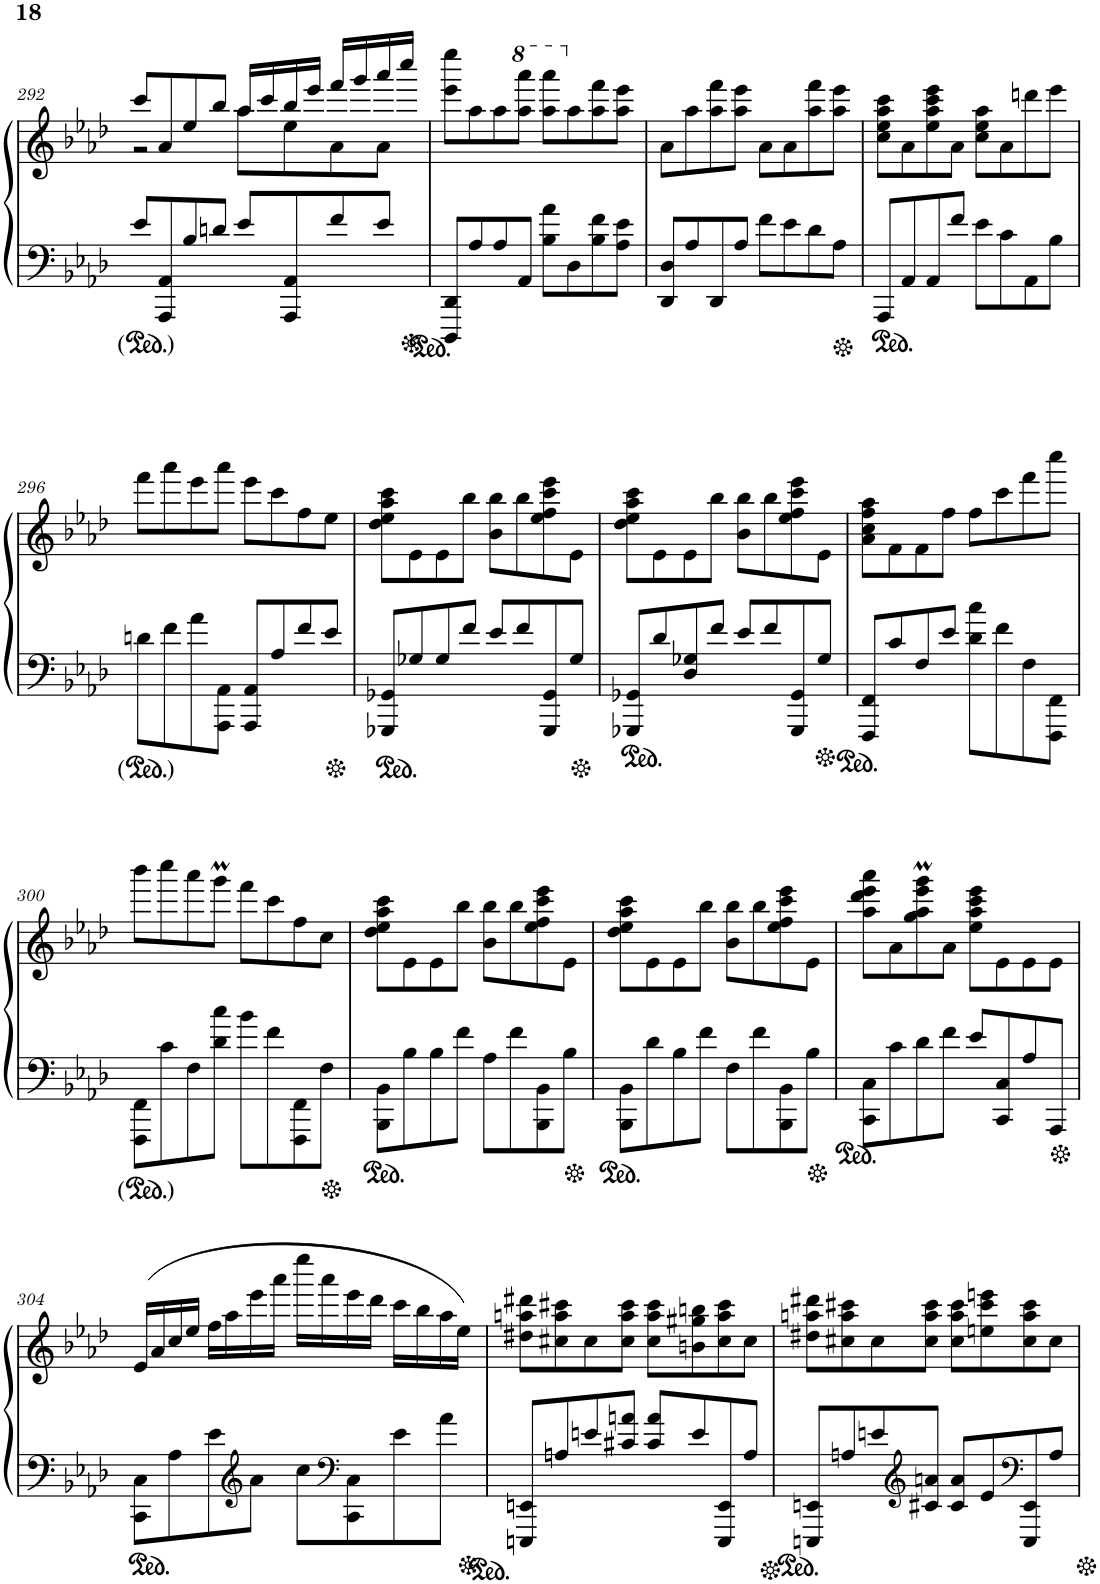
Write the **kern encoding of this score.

**kern	**kern
*part1	*part1
*staff2	*staff1
*I"Piano	*
*I'Pno.	*
!!LO:PB:g=z
*clefF4	*clefG2
*k[b-e-a-d-]	*k[b-e-a-d-]
*M4/4	*M4/4
=292	=292
*	*^
8e-/L	8ccc/L	2r
8AAA-/ 8AA-/	8a-/	.
8B-/	8ee-/	.
8dn/J	8bb-/J	.
8e-/L	16aa-/LL	8aa-\L
.	16ccc/	.
8AAA-/ 8AA-/	16bb-/	8ee-\
.	16eee-/JJ	.
8f/	16fff/LL	8a-\
.	16ggg/	.
8e-/J	16aaa-/	8a-\J
.	16cccc/JJ	.
*	*v	*v
=293	=293
8DDD-/ 8DD-/L	8eee-\ 8eeee-\L
8A-/	8aa-\
8A-/	8aa-\
8AA-/J	8aaa-\ 8aaaa-\J
8B-\ 8a-\L	8aaa-\ 8aaaa-\L
8D-\	8aa-\
8B-\ 8f\	8aa-\ 8fff\
8A-\ 8e-\J	8aa-\ 8eee-\J
=294	=294
8DD-/ 8D-/L	8a-\L
8A-/	8aa-\
8DD-/	8aa-\ 8fff\
8A-/J	8aa-\ 8eee-\J
8f\L	8a-\L
8e-\	8a-\
8d-\	8aa-\ 8fff\
8A-\J	8aa-\ 8eee-\J
=295	=295
8AAA-/L	8cc\ 8ee-\ 8aa-\ 8ccc\L
8AA-/	8a-\
8AA-/	8ee-\ 8aa-\ 8ccc\ 8eee-\
8f/J	8a-\J
8e-\L	8cc\ 8ee-\ 8aa-\L
8c\	8a-\
8AA-\	8dddn\
8B-\J	8eee-\J
!!LO:LB:g=z
=296	=296
8dn\L	8fff\L
8f\	8aaa-\
8a-\	8eee-\
8AAA-\ 8AA-\J	8aaa-\J
8AAA-/ 8AA-/L	8eee-\L
8A-/	8ccc\
8f/	8ff\
8e-/J	8ee-\J
=297	=297
8GGG-X/ 8GG-X/L	8dd-\ 8ee-\ 8aa-\ 8ccc\L
8G-X/	8e-\
8G-/	8e-\
8f/J	8bb-\J
8e-/L	8b-\ 8bb-\L
8f/	8bb-\
8GGG-/ 8GG-/	8ee-\ 8ff\ 8ccc\ 8eee-\
8G-/J	8e-\J
=298	=298
8GGG-X/ 8GG-X/L	8dd-\ 8ee-\ 8aa-\ 8ccc\L
8d-/	8e-\
8D-/ 8G-X/	8e-\
8f/J	8bb-\J
8e-/L	8b-\ 8bb-\L
8f/	8bb-\
8GGG-/ 8GG-/	8ee-\ 8ff\ 8ccc\ 8eee-\
8G-/J	8e-\J
=299	=299
8FFF/ 8FF/L	8a-\ 8cc\ 8ff\ 8aa-\L
8c/	8f\
8F/	8f\
8e-/J	8ff\J
8d-\ 8cc\L	8ff\L
8f\	8ccc\
8F\	8fff\
8FFF\ 8FF\J	8cccc\J
!!LO:LB:g=z
=300	=300
8FFF\ 8FF\L	8bbb-\L
8c\	8cccc\
8F\	8aaa-\
8d-\ 8cc\J	8gggm\J
8b-\L	8fff\L
8f\	8ccc\
8FFF\ 8FF\	8ff\
8F\J	8cc\J
=301	=301
8BBB-\ 8BB-\L	8dd-\ 8ee-\ 8aa-\ 8ccc\L
8B-\	8e-\
8B-\	8e-\
8f\J	8bb-\J
8A-\L	8b-\ 8bb-\L
8f\	8bb-\
8BBB-\ 8BB-\	8ee-\ 8ff\ 8ccc\ 8eee-\
8B-\J	8e-\J
=302	=302
8BBB-\ 8BB-\L	8dd-\ 8ee-\ 8aa-\ 8ccc\L
8d-\	8e-\
8B-\	8e-\
8f\J	8bb-\J
8F\L	8b-\ 8bb-\L
8f\	8bb-\
8BBB-\ 8BB-\	8ee-\ 8ff\ 8ccc\ 8eee-\
8B-\J	8e-\J
=303	=303
8CC\ 8C\L	8aa-\ 8ddd-\ 8eee-\ 8aaa-\L
8c\	8a-\
8d-\	8gg\M 8aa-\M 8eee-\M 8ggg\M
8f\J	8a-\J
8e-/L	8ee-\ 8aa-\ 8ccc\ 8eee-\L
8CC/ 8C/	8e-\
8A-/	8e-\
8AAA-/J	8e-\J
!!LO:LB:g=z
=304	=304
8CC\ 8C\L	(16e-/LL
.	16a-/
8A-\	16cc/
.	16ee-/JJ
8e-\	16ff\LL
.	16aa-\
*clefG2	*
8a-\J	16eee-\
.	16aaa-\JJ
8cc\L	16eeee-\LL
.	16aaa-\
*clefF4	*
8CC\ 8C\	16eee-\
.	16ddd-\JJ
8e-\	16ccc\LL
.	16bb-\
8a-\J	16aa-\
.	16ee-\JJ)
=305	=305
8EEEn/ 8EEn/L	8dd#X\ 8aan\ 8ddd#X\L
8An/	8cc#X\ 8aa\ 8ccc#X\
8en/	8cc#\
8c#X/ 8an/J	8cc#\ 8aa\ 8ccc#\J
8c#/ 8a/L	8cc#\ 8aa\ 8ccc#\L
8e/	8bn\ 8gg#X\ 8bbn\
8EEE/ 8EE/	8cc#\ 8aa\ 8ccc#\
8A/J	8cc#\J
=306	=306
8EEEn/ 8EEn/L	8dd#X\ 8aan\ 8ddd#X\L
8An/	8cc#X\ 8aa\ 8ccc#X\
8en/	8cc#\
*clefG2	*
8c#X/ 8an/J	8cc#\ 8aa\ 8ccc#\J
8c#/ 8a/L	8cc#\ 8aa\ 8ccc#\L
8e/	8een\ 8ccc#\ 8eeen\
*clefF4	*
8EEE/ 8EE/	8cc#\ 8aa\ 8ccc#\
8A/J	8cc#\J
=	=
*-	*-
